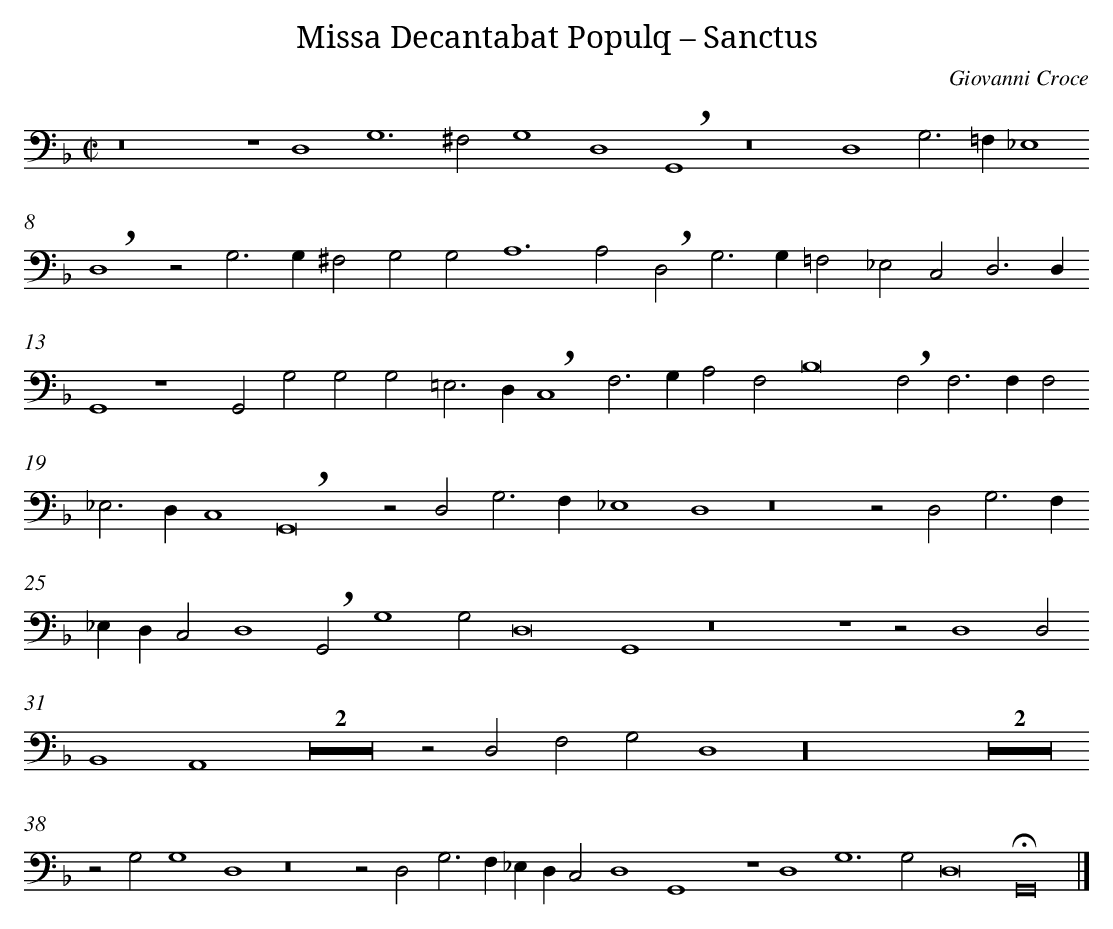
X:1
T: Missa Decantabat Populq – Sanctus
C: Giovanni Croce
L: 1/4
M: C|
K: F clef=bass
z8 [|]
z4D,4 [|]
G,6^F,2 [|]
G,4D,4 [|]
!breath!G,,4z8 [|]
D,4 [|]
G,2>=F,2_E,4 [|]
!breath!D,4z2G,3 [|]
G,^F,2G,2G,2 [|]
A,6A,2 [|]
!breath!D,2G,2>G,2=F,2 [|]
_E,2C,2D,3D, [|]
G,,4z4 [|]
G,,2G,2G,2G,2 [|]
=E,2>D,2!breath!C,4 [|]
F,2>G,2A,2F,2 [|]
B,8 [|]
!breath!F,2F,2>F,2F,2 [|]
_E,2>D,2C,4 [|]
!breath!G,,8 [|]
z2D,2G,3F, [|]
_E,4D,4 [|]
z8 [|]
z2D,2G,3F, [|]
_E,D,C,2D,4 [|]
!breath!G,,2G,4G,2 [|]
D,8 [|]
G,,4z8 [|]
z4 [|]
z2D,4D,2 [|]
B,,4A,,4 [|]
Z2 [|]
z2D,2F,2G,2 [|]
D,4z16 [|]
Z2 [|]
z2G,2G,4 [|]
D,4z8 [|]
z2D,2 [|]
G,2>F,2_E,D,C,2 [|]
D,4G,,4 [|]
z4D,4 [|]
G,6G,2 [|]
D,8 [|]
!fermata!G,,8 |]
